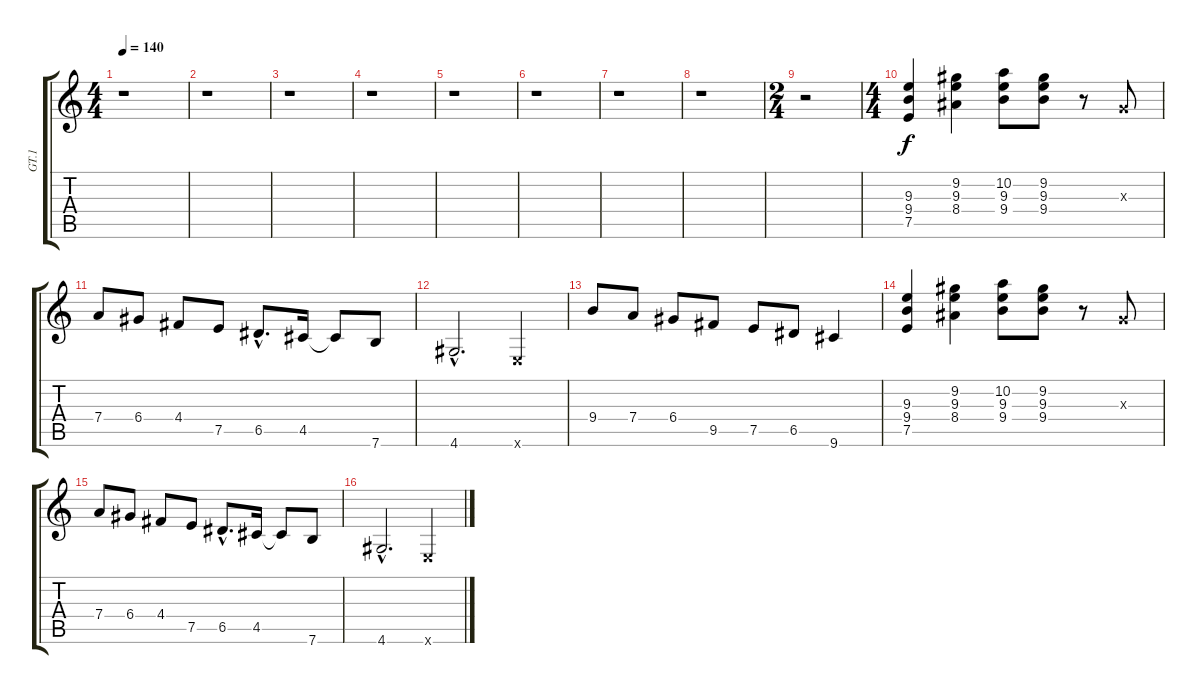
\track ("GT.1" "GT.1") {instrument distortionguitar}
\staff {score tabs}
\tuning (E4 B3 G3 D3 A2 E2) {hide}
\ts (4 4)
\tempo 140
\clef g2
\ks c
r.1{dy f} |
r.1 |
r.1 |
r.1 |
r.1 |
r.1 |
r.1 |
r.1 |
\ts (2 4)
r.2 |
\ts (4 4)
(9.3 9.4 7.5).4 (9.2 9.3 8.4).4 (10.2 9.3 9.4).8 (9.2 9.3 9.4).8 r.8 0.3{x}.8 |
7.4.8 6.4.8 4.4.8 7.5.8 6.5{hac}.8{d} 4.5.16 4.5{t}.8 7.6.8 |
4.6{hac}.2{d} 0.6{x}.4 |
9.4.8 7.4.8 6.4.8 9.5.8 7.5.8 6.5.8 9.6.4 |
(9.3 9.4 7.5).4 (9.2 9.3 8.4).4 (10.2 9.3 9.4).8 (9.2 9.3 9.4).8 r.8 0.3{x}.8 |
7.4.8 6.4.8 4.4.8 7.5.8 6.5{hac}.8{d} 4.5.16 4.5{t}.8 7.6.8 |
4.6{hac}.2{d} 0.6{x}.4
